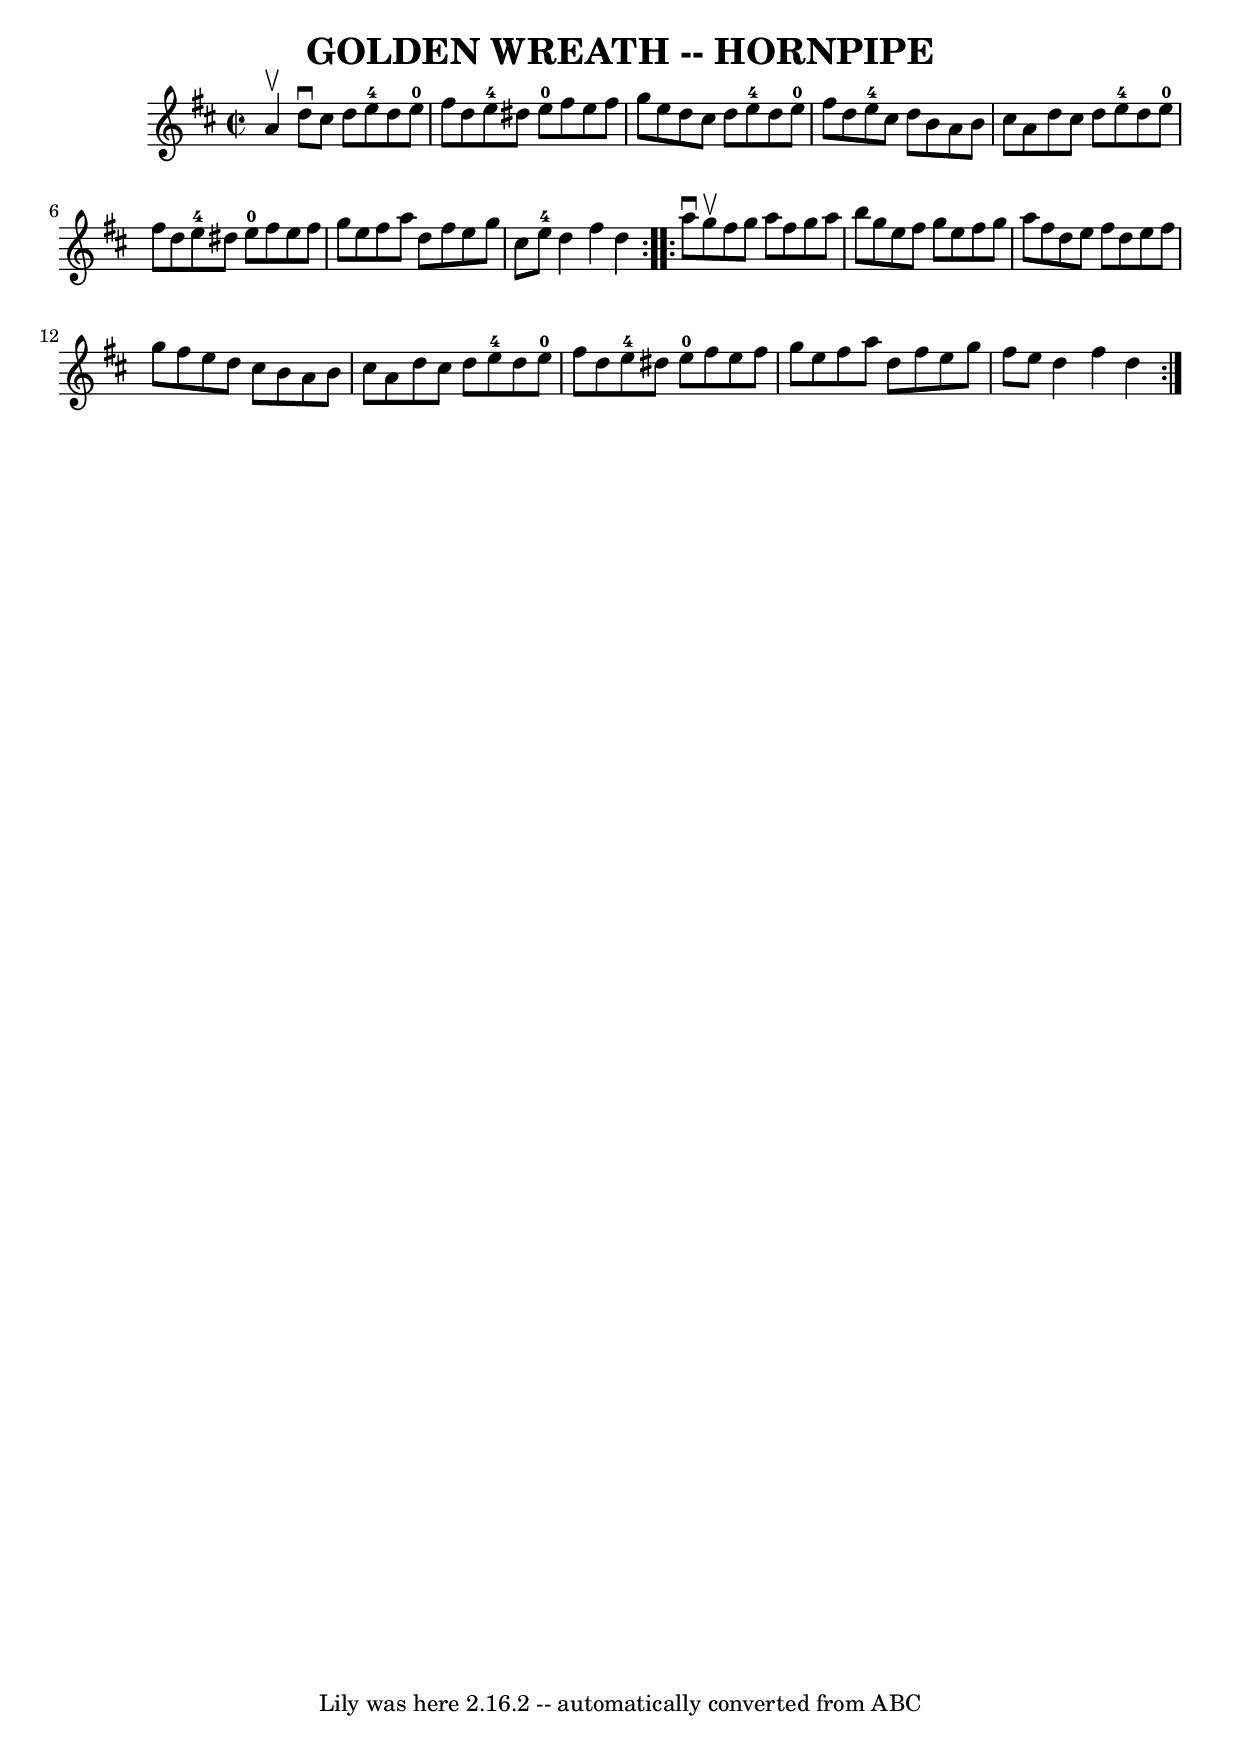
\version "2.16.2"
\include "Mammoth.ily"
\header {
  %% book = "Ryan's Mammoth Collection of Fiddle Tunes"
 crossRefNumber = "1"
 footnotes = ""
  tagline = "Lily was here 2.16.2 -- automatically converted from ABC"
  title = "GOLDEN WREATH -- HORNPIPE"

}
voicedefault =  {



  \repeat volta 2 {

    \override Staff.TimeSignature #'style = #'C
    \time 2/2 
    \key d \major a'4^\upbow        |
 d''8^\downbow cis''8 d''8 e''8-4 d''8 e''8-0 fis''8 d''8     |
 e''8-4 dis''8 e''8-0 fis''8 e''8 fis''8 g''8 e''8     |
 d''8 cis''8 d''8 e''8-4 d''8 e''8-0 fis''8 d''8     |
 e''8-4 cis''8 d''8 b'8 a'8 b'8 cis''8 a'8    |  |
 d''8 cis''8 d''8 e''8-4 d''8 e''8-0 fis''8 d''8     |
 e''8-4 dis''8 e''8-0 fis''8 e''8 fis''8 g''8 e''8     |
 fis''8 a''8 d''8 fis''8 e''8 g''8 cis''8 e''8-4    |
 d''4 fis''4    
 d''4    
  }     
  \repeat volta 2 { a''8^\downbow g''8^\upbow        |
 fis''8 g''8 a''8 fis''8 g''8 a''8 b''8 g''8     |
 e''8 fis''8 g''8 e''8 fis''8 g''8 a''8 fis''8     |
 d''8 e''8 fis''8 d''8 e''8 fis''8 g''8 fis''8     |
 e''8 d''8 cis''8 b'8 a'8 b'8 cis''8 a'8     |
     |
 d''8 cis''8 d''8 e''8-4 d''8 e''8-0 fis''8 d''8     |
 e''8-4 dis''8 e''8-0 fis''8 e''8 fis''8 g''8 e''8     |
 fis''8 a''8 d''8 fis''8 e''8 g''8 fis''8 e''8     |
 d''4 fis''4 d''4    
  }   

}

\score{
  <<

    \context Staff="default"
    {
      \voicedefault 
      
    }

  >>
  \layout {
    
  }
  \midi {
  }

}
